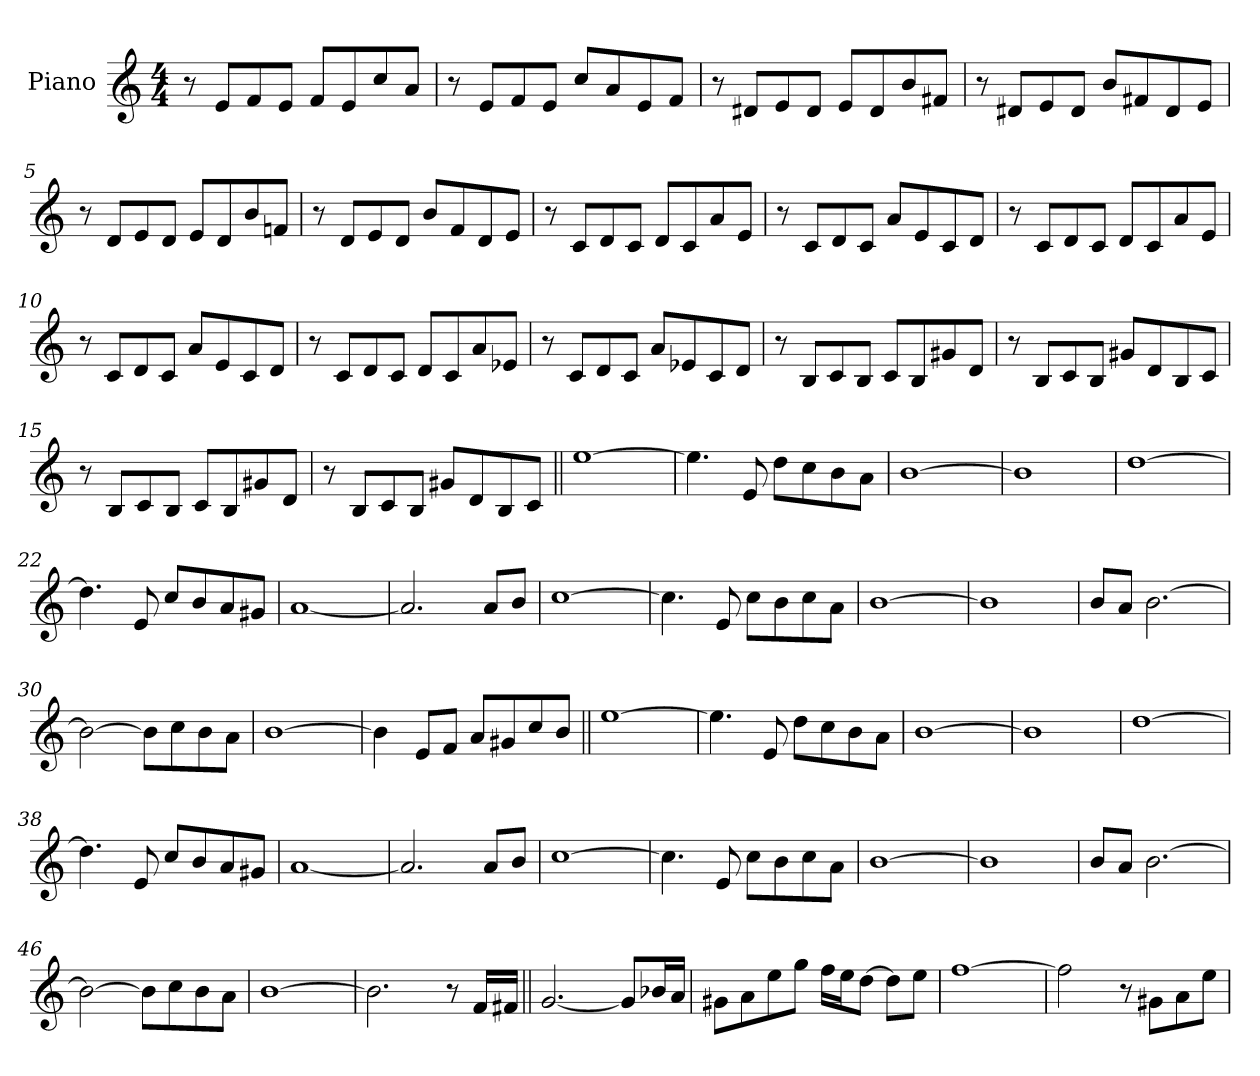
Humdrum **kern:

**kern
*part1
*staff1
*I"Piano
*I'Pno.
*clefG2
*k[]
*M4/4
*MM145
=1
8r
8eL
8f
8eJ
8fL
8e
8cc
8aJ
=2
8r
8eL
8f
8eJ
8ccL
8a
8e
8fJ
=3
8r
8d#XL
8e
8d#J
8eL
8d#
8b
8f#XJ
=4
8r
8d#XL
8e
8d#J
8bL
8f#X
8d#
8eJ
=5
8r
8dL
8e
8dJ
8eL
8d
8b
8fnJ
=6
8r
8dL
8e
8dJ
8bL
8f
8d
8eJ
=7
8r
8cL
8d
8cJ
8dL
8c
8a
8eJ
=8
8r
8cL
8d
8cJ
8aL
8e
8c
8dJ
=9
8r
8cL
8d
8cJ
8dL
8c
8a
8eJ
=10
8r
8cL
8d
8cJ
8aL
8e
8c
8dJ
=11
8r
8cL
8d
8cJ
8dL
8c
8a
8e-XJ
=12
8r
8cL
8d
8cJ
8aL
8e-X
8c
8dJ
=13
8r
8BL
8c
8BJ
8cL
8B
8g#X
8dJ
=14
8r
8BL
8c
8BJ
8g#XL
8d
8B
8cJ
=15
8r
8BL
8c
8BJ
8cL
8B
8g#X
8dJ
=16
8r
8BL
8c
8BJ
8g#XL
8d
8B
8cJ
=17||
[1ee
=18
4.ee]
8e
8ddL
8cc
8b
8aJ
=19
[1b
=20
1b]
=21
[1dd
=22
4.dd]
8e
8ccL
8b
8a
8g#XJ
=23
[1a
=24
2.a]
8aL
8bJ
=25
[1cc
=26
4.cc]
8e
8ccL
8b
8cc
8aJ
=27
[1b
=28
1b]
=29
8bL
8aJ
[2.b
=30
2b_
8bL]
8cc
8b
8aJ
=31
[1b
=32
4b]
8eL
8fJ
8aL
8g#X
8cc
8bJ
=33||
[1ee
=34
4.ee]
8e
8ddL
8cc
8b
8aJ
=35
[1b
=36
1b]
=37
[1dd
=38
4.dd]
8e
8ccL
8b
8a
8g#XJ
=39
[1a
=40
2.a]
8aL
8bJ
=41
[1cc
=42
4.cc]
8e
8ccL
8b
8cc
8aJ
=43
[1b
=44
1b]
=45
8bL
8aJ
[2.b
=46
2b_
8bL]
8cc
8b
8aJ
=47
[1b
=48
2.b]
8r
16fLL
16f#XJJ
=49||
[2.g
8gL]
16b-XL
16aJJ
=50
8g#XL
8a
8ee
8ggJ
16ffLL
16eeJ
[8ddJ
8ddL]
8eeJ
=51
[1ff
=52
2ff]
8r
8g#XL
8a
8eeJ
=
*-
